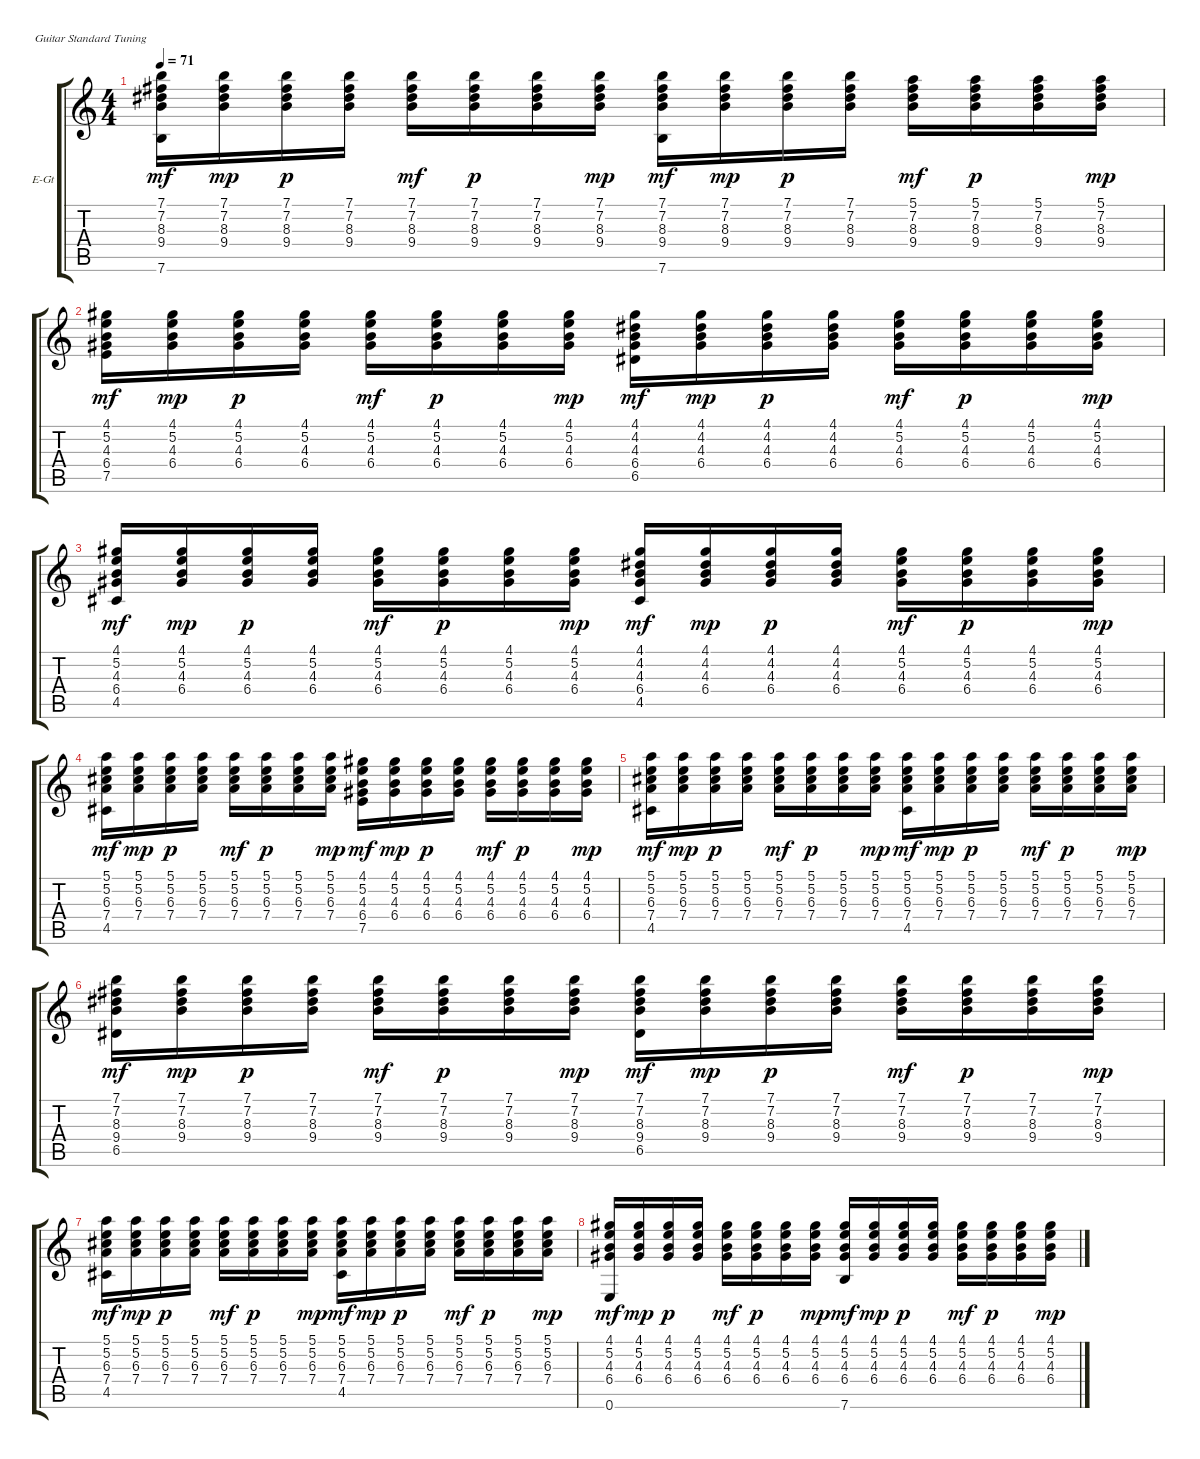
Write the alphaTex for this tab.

\bracketExtendMode groupsimilarinstruments
\firstSystemTrackNameOrientation horizontal
\otherSystemsTrackNameOrientation horizontal
\track ("Гитара 2" "E-Gt") {instrument electricguitarclean}
\staff {score tabs}
\tuning (E4 B3 G3 D3 A2 E2)
\ts (4 4)
\tempo 71
\clef g2
\ks c
(7.1 7.2 8.3 9.4 7.6).16{dy mf} (7.1 7.2 8.3 9.4).16{dy mp} (7.1 7.2 8.3 9.4).16{dy p} (7.1 7.2 8.3 9.4).16 (7.1 7.2 8.3 9.4).16{dy mf} (7.1 7.2 8.3 9.4).16{dy p} (7.1 7.2 8.3 9.4).16 (7.1 7.2 8.3 9.4).16{dy mp} (7.1 7.2 8.3 9.4 7.6).16{dy mf} (7.1 7.2 8.3 9.4).16{dy mp} (7.1 7.2 8.3 9.4).16{dy p} (7.1 7.2 8.3 9.4).16 (5.1 7.2 8.3 9.4).16{dy mf} (5.1 7.2 8.3 9.4).16{dy p} (5.1 7.2 8.3 9.4).16 (5.1 7.2 8.3 9.4).16{dy mp} |
(4.1 5.2 4.3 6.4 7.5).16{dy mf} (4.1 5.2 4.3 6.4).16{dy mp} (4.1 5.2 4.3 6.4).16{dy p} (4.1 5.2 4.3 6.4).16 (4.1 5.2 4.3 6.4).16{dy mf} (4.1 5.2 4.3 6.4).16{dy p} (4.1 5.2 4.3 6.4).16 (4.1 5.2 4.3 6.4).16{dy mp} (4.1 4.2 4.3 6.4 6.5).16{dy mf} (4.1 4.2 4.3 6.4).16{dy mp} (4.1 4.2 4.3 6.4).16{dy p} (4.1 4.2 4.3 6.4).16 (4.1 5.2 4.3 6.4).16{dy mf} (4.1 5.2 4.3 6.4).16{dy p} (4.1 5.2 4.3 6.4).16 (4.1 5.2 4.3 6.4).16{dy mp} |
(4.1 5.2 4.3 6.4 4.5).16{dy mf} (4.1 5.2 4.3 6.4).16{dy mp} (4.1 5.2 4.3 6.4).16{dy p} (4.1 5.2 4.3 6.4).16 (4.1 5.2 4.3 6.4).16{dy mf} (4.1 5.2 4.3 6.4).16{dy p} (4.1 5.2 4.3 6.4).16 (4.1 5.2 4.3 6.4).16{dy mp} (4.1 4.2 4.3 6.4 4.5).16{dy mf} (4.1 4.2 4.3 6.4).16{dy mp} (4.1 4.2 4.3 6.4).16{dy p} (4.1 4.2 4.3 6.4).16 (4.1 5.2 4.3 6.4).16{dy mf} (4.1 5.2 4.3 6.4).16{dy p} (4.1 5.2 4.3 6.4).16 (4.1 5.2 4.3 6.4).16{dy mp} |
(5.1 5.2 6.3 7.4 4.5).16{dy mf} (5.1 5.2 6.3 7.4).16{dy mp} (5.1 5.2 6.3 7.4).16{dy p} (5.1 5.2 6.3 7.4).16 (5.1 5.2 6.3 7.4).16{dy mf} (5.1 5.2 6.3 7.4).16{dy p} (5.1 5.2 6.3 7.4).16 (5.1 5.2 6.3 7.4).16{dy mp} (4.1 5.2 4.3 6.4 7.5).16{dy mf} (4.1 5.2 4.3 6.4).16{dy mp} (4.1 5.2 4.3 6.4).16{dy p} (4.1 5.2 4.3 6.4).16 (4.1 5.2 4.3 6.4).16{dy mf} (4.1 5.2 4.3 6.4).16{dy p} (4.1 5.2 4.3 6.4).16 (4.1 5.2 4.3 6.4).16{dy mp} |
(5.1 5.2 6.3 7.4 4.5).16{dy mf} (5.1 5.2 6.3 7.4).16{dy mp} (5.1 5.2 6.3 7.4).16{dy p} (5.1 5.2 6.3 7.4).16 (5.1 5.2 6.3 7.4).16{dy mf} (5.1 5.2 6.3 7.4).16{dy p} (5.1 5.2 6.3 7.4).16 (5.1 5.2 6.3 7.4).16{dy mp} (5.1 5.2 6.3 7.4 4.5).16{dy mf} (5.1 5.2 6.3 7.4).16{dy mp} (5.1 5.2 6.3 7.4).16{dy p} (5.1 5.2 6.3 7.4).16 (5.1 5.2 6.3 7.4).16{dy mf} (5.1 5.2 6.3 7.4).16{dy p} (5.1 5.2 6.3 7.4).16 (5.1 5.2 6.3 7.4).16{dy mp} |
(7.1 7.2 8.3 9.4 6.5).16{dy mf} (7.1 7.2 8.3 9.4).16{dy mp} (7.1 7.2 8.3 9.4).16{dy p} (7.1 7.2 8.3 9.4).16 (7.1 7.2 8.3 9.4).16{dy mf} (7.1 7.2 8.3 9.4).16{dy p} (7.1 7.2 8.3 9.4).16 (7.1 7.2 8.3 9.4).16{dy mp} (7.1 7.2 8.3 9.4 6.5).16{dy mf} (7.1 7.2 8.3 9.4).16{dy mp} (7.1 7.2 8.3 9.4).16{dy p} (7.1 7.2 8.3 9.4).16 (7.1 7.2 8.3 9.4).16{dy mf} (7.1 7.2 8.3 9.4).16{dy p} (7.1 7.2 8.3 9.4).16 (7.1 7.2 8.3 9.4).16{dy mp} |
(5.1 5.2 6.3 7.4 4.5).16{dy mf} (5.1 5.2 6.3 7.4).16{dy mp} (5.1 5.2 6.3 7.4).16{dy p} (5.1 5.2 6.3 7.4).16 (5.1 5.2 6.3 7.4).16{dy mf} (5.1 5.2 6.3 7.4).16{dy p} (5.1 5.2 6.3 7.4).16 (5.1 5.2 6.3 7.4).16{dy mp} (5.1 5.2 6.3 7.4 4.5).16{dy mf} (5.1 5.2 6.3 7.4).16{dy mp} (5.1 5.2 6.3 7.4).16{dy p} (5.1 5.2 6.3 7.4).16 (5.1 5.2 6.3 7.4).16{dy mf} (5.1 5.2 6.3 7.4).16{dy p} (5.1 5.2 6.3 7.4).16 (5.1 5.2 6.3 7.4).16{dy mp} |
(4.1 5.2 4.3 6.4 0.6).16{dy mf} (4.1 5.2 4.3 6.4).16{dy mp} (4.1 5.2 4.3 6.4).16{dy p} (4.1 5.2 4.3 6.4).16 (4.1 5.2 4.3 6.4).16{dy mf} (4.1 5.2 4.3 6.4).16{dy p} (4.1 5.2 4.3 6.4).16 (4.1 5.2 4.3 6.4).16{dy mp} (4.1 5.2 4.3 6.4 7.6).16{dy mf} (4.1 5.2 4.3 6.4).16{dy mp} (4.1 5.2 4.3 6.4).16{dy p} (4.1 5.2 4.3 6.4).16 (4.1 5.2 4.3 6.4).16{dy mf} (4.1 5.2 4.3 6.4).16{dy p} (4.1 5.2 4.3 6.4).16 (4.1 5.2 4.3 6.4).16{dy mp}
